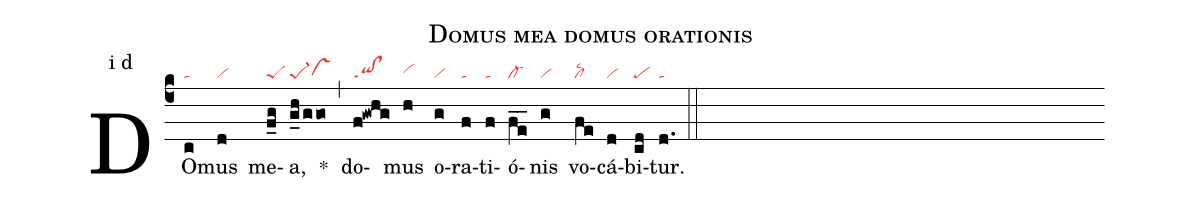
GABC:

name: Domus mea domus orationis;
annotation: i d;
mode: 1;
nabc-lines: 1;
%%
(c4)
DO(c|ta)mus(d|vi) me(f_g|peS)a,(g_h/ggo|pe-1vshg) *(,)
do(f!gwhg|qi!clppt1)mus(h|vihh) o(g|vi)ra(f|ta)ti(f|ta)ó(f_e_|cl-)nis(g|vi) vo(fe|cllsc2)cá(d|vi)bi(cd|pe)tur.(d.|ta) (::)
